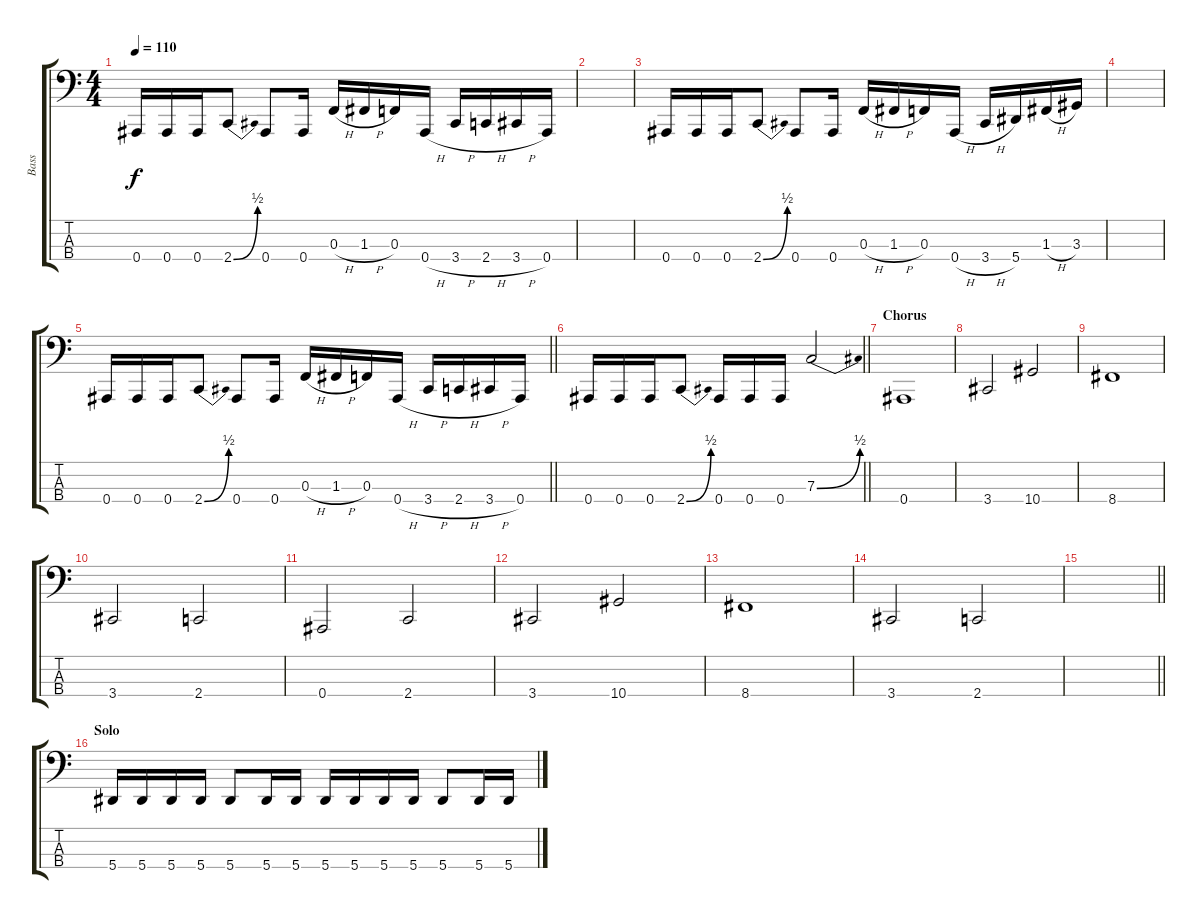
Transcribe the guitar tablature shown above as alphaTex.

\track ("Bass" "Bass") {instrument electricbasspick}
\staff {score tabs}
\tuning (Eb2 Bb1 F1 Bb0) {hide}
\ts (4 4)
\tempo 110
\clef f4
\ks c
0.4.16{dy f} 0.4.16 0.4.16 2.4{be (bend 0 0 60 2)}.8 0.4.8 0.4.16 0.3{h}.16 1.3{h}.16 0.3.16 0.4{h}.16 3.4{h}.16 2.4{h}.16 3.4{h}.16 0.4.16 |
|
0.4.16 0.4.16 0.4.16 2.4{be (bend 0 0 60 2)}.8 0.4.8 0.4.16 0.3{h}.16 1.3{h}.16 0.3.16 0.4{h}.16 3.4{h}.16 5.4.16 1.3{h}.16 3.3.16 |
|
\barLineRight lightlight
0.4.16 0.4.16 0.4.16 2.4{be (bend 0 0 60 2)}.8 0.4.8 0.4.16 0.3{h}.16 1.3{h}.16 0.3.16 0.4{h}.16 3.4{h}.16 2.4{h}.16 3.4{h}.16 0.4.16 |
\barLineRight lightlight
0.4.16 0.4.16 0.4.16 2.4{be (bend 0 0 60 2)}.8 0.4.16 0.4.16 0.4.16 7.3{be (bend 0 0 60 2)}.2 |
\section ("" "Chorus")
0.4.1 |
3.4.2 10.4.2 |
8.4.1 |
3.4.2 2.4.2 |
0.4.2 2.4.2 |
3.4.2 10.4.2 |
8.4.1 |
3.4.2 2.4.2 |
\barLineRight lightlight
|
\section ("" "Solo")
5.4.16 5.4.16 5.4.16 5.4.16 5.4.8 5.4.16 5.4.16 5.4.16 5.4.16 5.4.16 5.4.16 5.4.8 5.4.16 5.4.16
